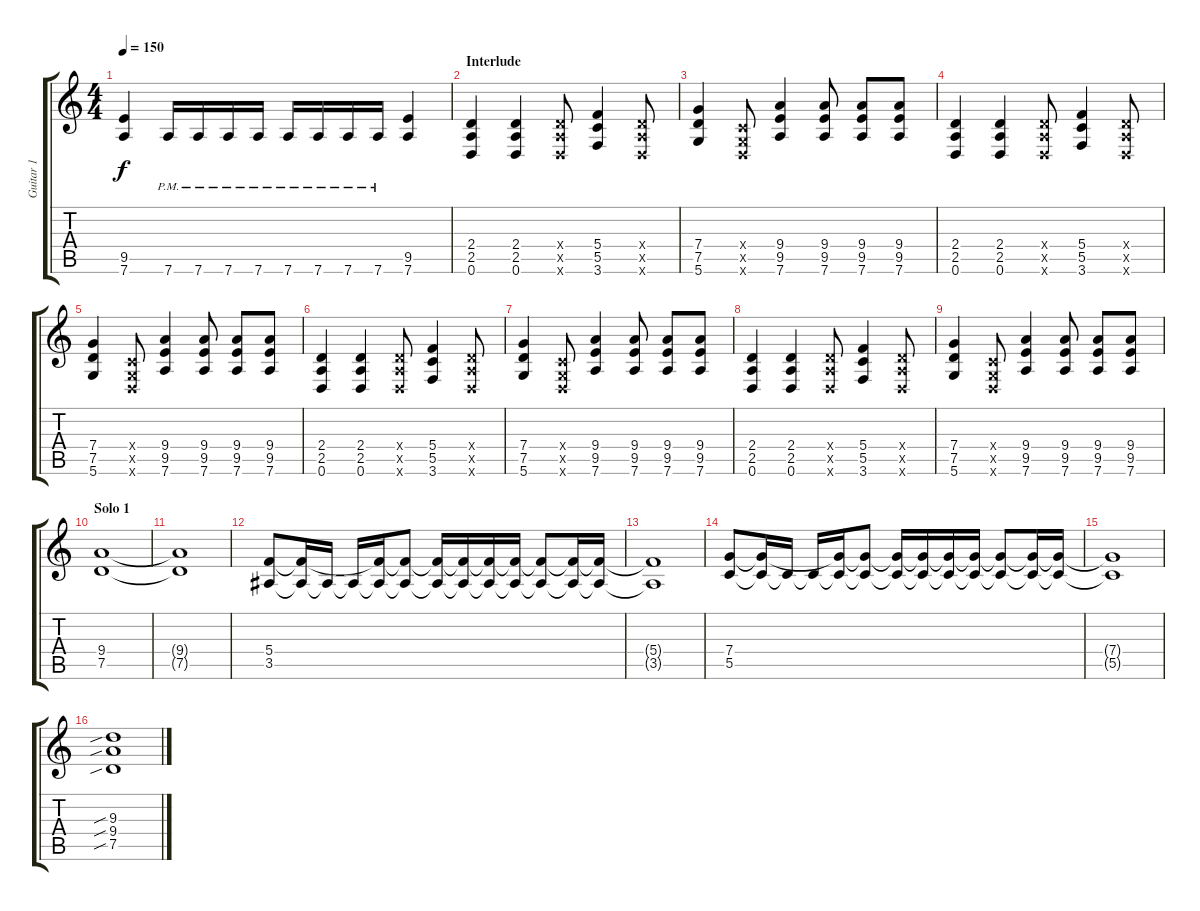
\track ("Guitar 1" "Guitar 1") {instrument distortionguitar}
\staff {score tabs}
\tuning (D4 A3 F3 C3 G2 D2) {hide}
\ts (4 4)
\tempo 150
\clef g2
\ks c
(9.5 7.6).4{dy f} 7.6{pm}.16 7.6{pm}.16 7.6{pm}.16 7.6{pm}.16 7.6{pm}.16 7.6{pm}.16 7.6{pm}.16 7.6{pm}.16 (9.5 7.6).4 |
\section ("" "Interlude")
(2.4 2.5 0.6).4 (2.4 2.5 0.6).4 (2.4{x} 2.5{x} 0.6{x}).8 (5.4 5.5 3.6).4 (2.4{x} 2.5{x} 0.6{x}).8 |
(7.4 7.5 5.6).4 (0.4{x} 0.5{x} 0.6{x}).8 (9.4 9.5 7.6).4 (9.4 9.5 7.6).8 (9.4 9.5 7.6).8 (9.4 9.5 7.6).8 |
(2.4 2.5 0.6).4 (2.4 2.5 0.6).4 (2.4{x} 2.5{x} 0.6{x}).8 (5.4 5.5 3.6).4 (2.4{x} 2.5{x} 0.6{x}).8 |
(7.4 7.5 5.6).4 (0.4{x} 0.5{x} 0.6{x}).8 (9.4 9.5 7.6).4 (9.4 9.5 7.6).8 (9.4 9.5 7.6).8 (9.4 9.5 7.6).8 |
(2.4 2.5 0.6).4 (2.4 2.5 0.6).4 (2.4{x} 2.5{x} 0.6{x}).8 (5.4 5.5 3.6).4 (2.4{x} 2.5{x} 0.6{x}).8 |
(7.4 7.5 5.6).4 (0.4{x} 0.5{x} 0.6{x}).8 (9.4 9.5 7.6).4 (9.4 9.5 7.6).8 (9.4 9.5 7.6).8 (9.4 9.5 7.6).8 |
(2.4 2.5 0.6).4 (2.4 2.5 0.6).4 (2.4{x} 2.5{x} 0.6{x}).8 (5.4 5.5 3.6).4 (2.4{x} 2.5{x} 0.6{x}).8 |
(7.4 7.5 5.6).4 (0.4{x} 0.5{x} 0.6{x}).8 (9.4 9.5 7.6).4 (9.4 9.5 7.6).8 (9.4 9.5 7.6).8 (9.4 9.5 7.6).8 |
\section ("" "Solo 1")
(9.4 7.5).1 |
(9.4{t} 7.5{t}).1 |
(5.4 3.5).8 (5.4{t} 3.5{t}).16 3.5{t}.16 3.5{t}.16 (5.4{t} 3.5{t}).16 (5.4{t} 3.5{t}).8 (5.4{t} 3.5{t}).16 (5.4{t} 3.5{t}).16 (5.4{t} 3.5{t}).16 (5.4{t} 3.5{t}).16 (5.4{t} 3.5{t}).8 (5.4{t} 3.5{t}).16 (5.4{t} 3.5{t}).16 |
(5.4{t} 3.5{t}).1 |
(7.4 5.5).8 (7.4{t} 5.5{t}).16 5.5{t}.16 5.5{t}.16 (7.4{t} 5.5{t}).16 (7.4{t} 5.5{t}).8 (7.4{t} 5.5{t}).16 (7.4{t} 5.5{t}).16 (7.4{t} 5.5{t}).16 (7.4{t} 5.5{t}).16 (7.4{t} 5.5{t}).8 (7.4{t} 5.5{t}).16 (7.4{t} 5.5{t}).16 |
(7.4{t} 5.5{t}).1 |
(9.3{sib} 9.4{sib} 7.5{sib}).1
